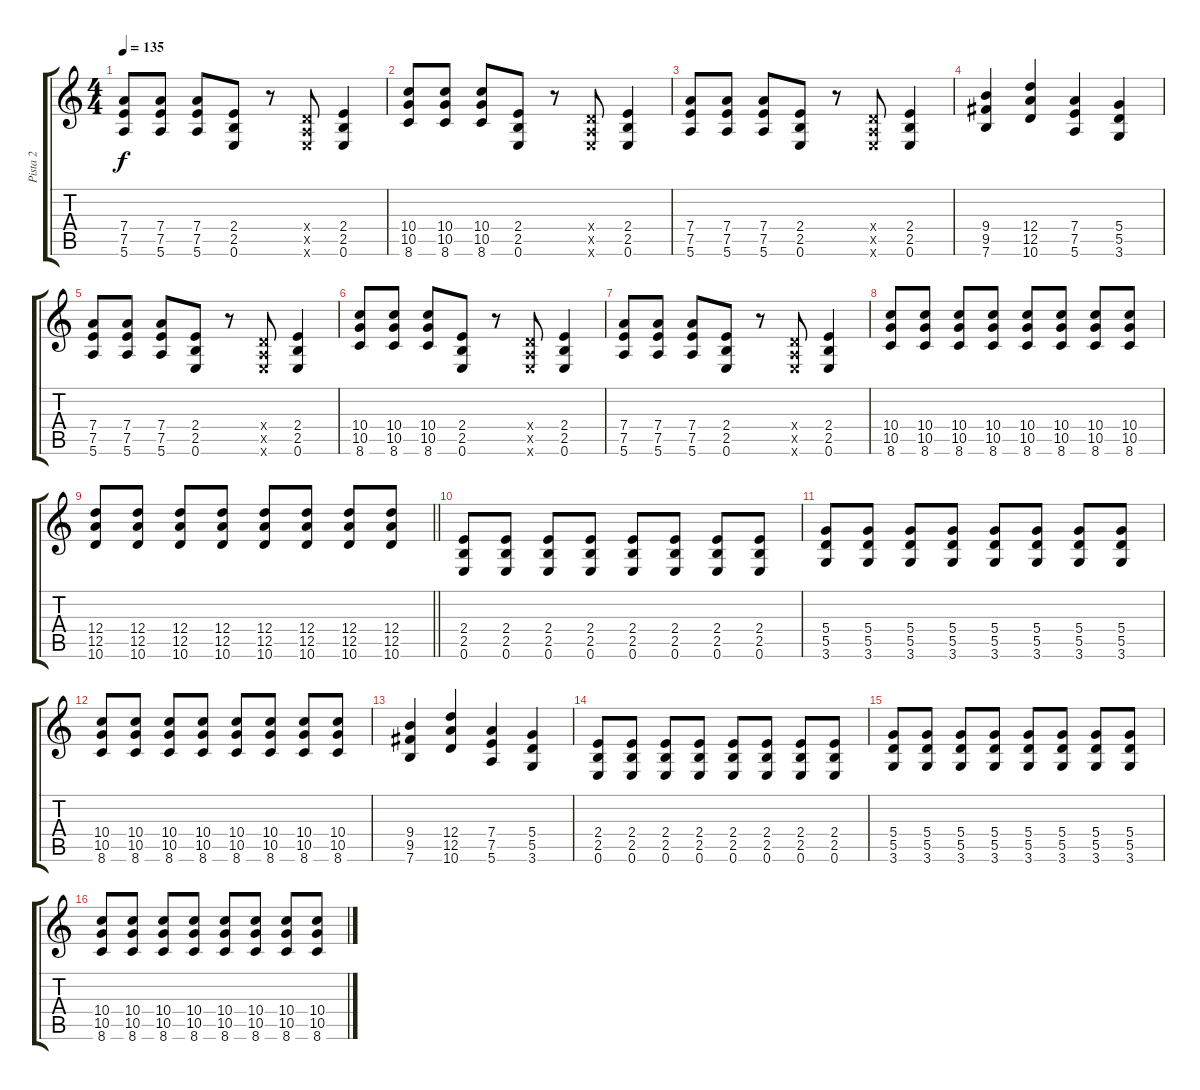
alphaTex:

\track ("Pista 2" "Pista 2") {instrument overdrivenguitar}
\staff {score tabs}
\tuning (E4 B3 G3 D3 A2 E2) {hide}
\ts (4 4)
\tempo 135
\clef g2
\ks c
(7.4 7.5 5.6).8{dy f} (7.4 7.5 5.6).8 (7.4 7.5 5.6).8 (2.4 2.5 0.6).8 r.8 (0.4{x} 0.5{x} 0.6{x}).8 (2.4 2.5 0.6).4 |
(10.4 10.5 8.6).8 (10.4 10.5 8.6).8 (10.4 10.5 8.6).8 (2.4 2.5 0.6).8 r.8 (0.4{x} 0.5{x} 0.6{x}).8 (2.4 2.5 0.6).4 |
(7.4 7.5 5.6).8 (7.4 7.5 5.6).8 (7.4 7.5 5.6).8 (2.4 2.5 0.6).8 r.8 (0.4{x} 0.5{x} 0.6{x}).8 (2.4 2.5 0.6).4 |
(9.4 9.5 7.6).4 (12.4 12.5 10.6).4 (7.4 7.5 5.6).4 (5.4 5.5 3.6).4 |
(7.4 7.5 5.6).8 (7.4 7.5 5.6).8 (7.4 7.5 5.6).8 (2.4 2.5 0.6).8 r.8 (0.4{x} 0.5{x} 0.6{x}).8 (2.4 2.5 0.6).4 |
(10.4 10.5 8.6).8 (10.4 10.5 8.6).8 (10.4 10.5 8.6).8 (2.4 2.5 0.6).8 r.8 (0.4{x} 0.5{x} 0.6{x}).8 (2.4 2.5 0.6).4 |
(7.4 7.5 5.6).8 (7.4 7.5 5.6).8 (7.4 7.5 5.6).8 (2.4 2.5 0.6).8 r.8 (0.4{x} 0.5{x} 0.6{x}).8 (2.4 2.5 0.6).4 |
(10.4 10.5 8.6).8 (10.4 10.5 8.6).8 (10.4 10.5 8.6).8 (10.4 10.5 8.6).8 (10.4 10.5 8.6).8 (10.4 10.5 8.6).8 (10.4 10.5 8.6).8 (10.4 10.5 8.6).8 |
\barLineRight lightlight
(12.4 12.5 10.6).8 (12.4 12.5 10.6).8 (12.4 12.5 10.6).8 (12.4 12.5 10.6).8 (12.4 12.5 10.6).8 (12.4 12.5 10.6).8 (12.4 12.5 10.6).8 (12.4 12.5 10.6).8 |
(2.4 2.5 0.6).8 (2.4 2.5 0.6).8 (2.4 2.5 0.6).8 (2.4 2.5 0.6).8 (2.4 2.5 0.6).8 (2.4 2.5 0.6).8 (2.4 2.5 0.6).8 (2.4 2.5 0.6).8 |
(5.4 5.5 3.6).8 (5.4 5.5 3.6).8 (5.4 5.5 3.6).8 (5.4 5.5 3.6).8 (5.4 5.5 3.6).8 (5.4 5.5 3.6).8 (5.4 5.5 3.6).8 (5.4 5.5 3.6).8 |
(10.4 10.5 8.6).8 (10.4 10.5 8.6).8 (10.4 10.5 8.6).8 (10.4 10.5 8.6).8 (10.4 10.5 8.6).8 (10.4 10.5 8.6).8 (10.4 10.5 8.6).8 (10.4 10.5 8.6).8 |
(9.4 9.5 7.6).4 (12.4 12.5 10.6).4 (7.4 7.5 5.6).4 (5.4 5.5 3.6).4 |
(2.4 2.5 0.6).8 (2.4 2.5 0.6).8 (2.4 2.5 0.6).8 (2.4 2.5 0.6).8 (2.4 2.5 0.6).8 (2.4 2.5 0.6).8 (2.4 2.5 0.6).8 (2.4 2.5 0.6).8 |
(5.4 5.5 3.6).8 (5.4 5.5 3.6).8 (5.4 5.5 3.6).8 (5.4 5.5 3.6).8 (5.4 5.5 3.6).8 (5.4 5.5 3.6).8 (5.4 5.5 3.6).8 (5.4 5.5 3.6).8 |
(10.4 10.5 8.6).8 (10.4 10.5 8.6).8 (10.4 10.5 8.6).8 (10.4 10.5 8.6).8 (10.4 10.5 8.6).8 (10.4 10.5 8.6).8 (10.4 10.5 8.6).8 (10.4 10.5 8.6).8
